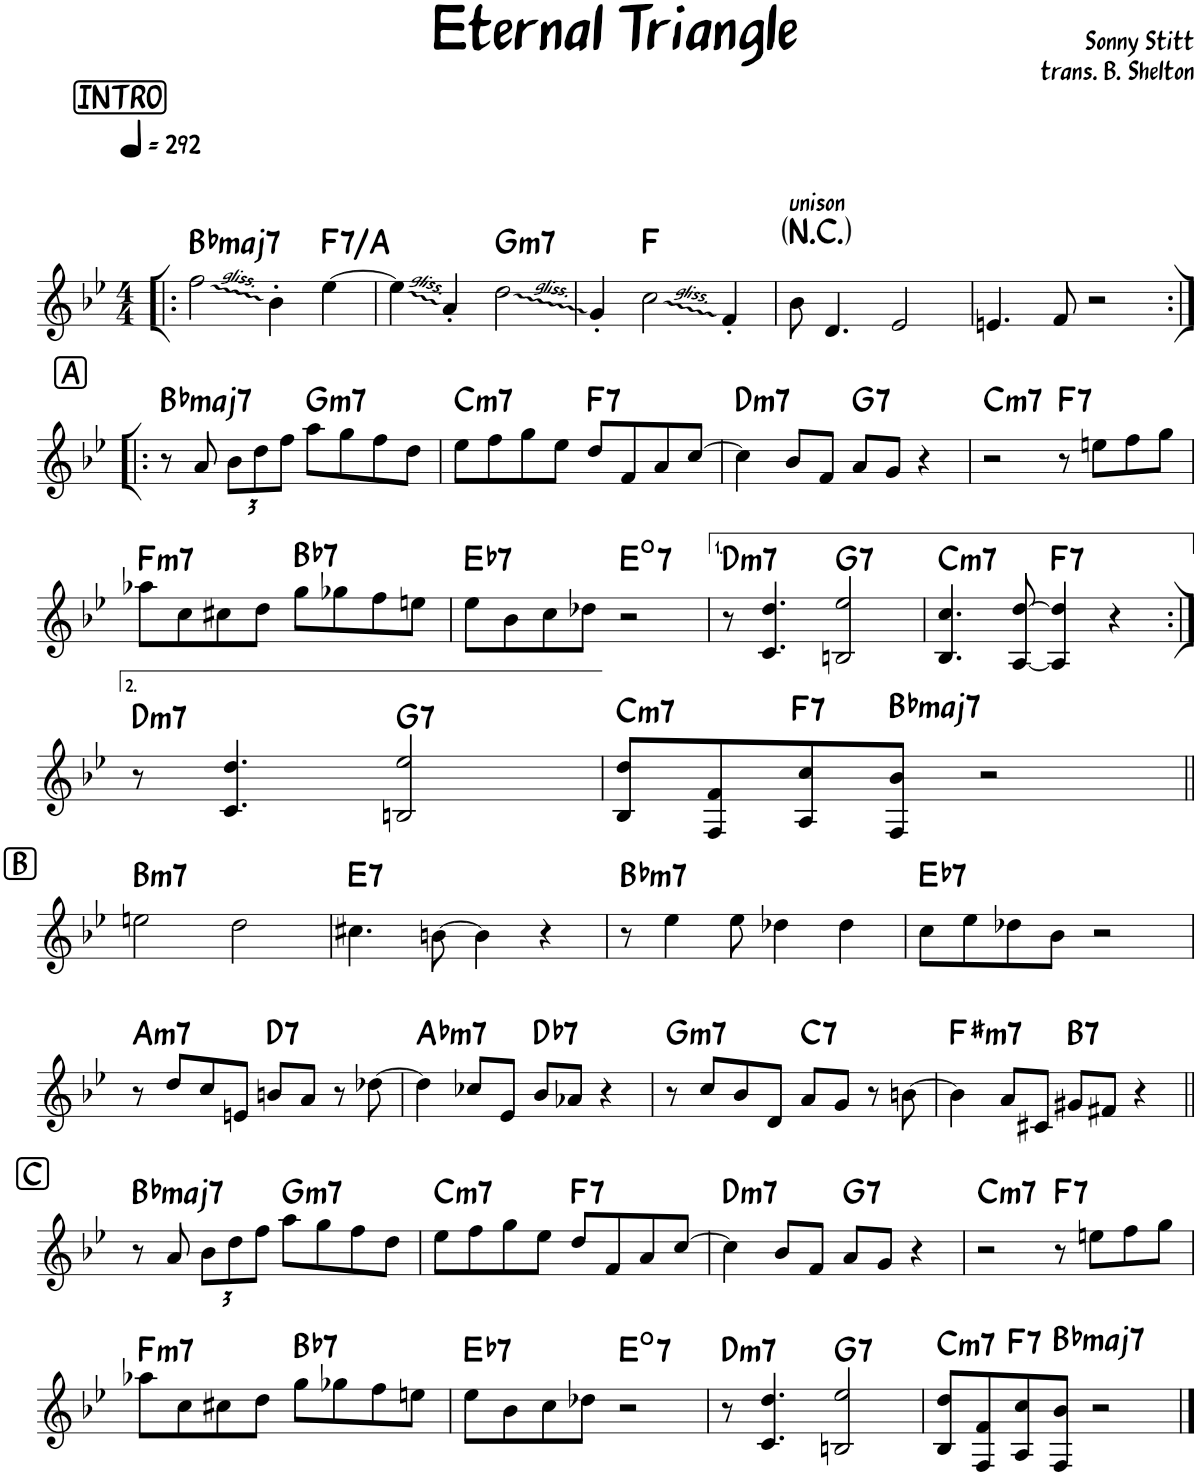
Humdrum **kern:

**kern	**harte
*part1	*part1
*staff1	*
*I"Piano	*
*I'Pno.	*
*clefG2	*
*k[b-e-]	*
*M4/4	*
*MM292	*
!!LO:REH:place=s1:a:rj:fs=14:t=INTRO
=1!|:	=1!|:
!	!LO:H:kt=maj7
2ff\	Bb:maj7
4b-'\	.
!	!LO:H:kt=7
[4ee-\	F:7/3
=2	=2
4ee-\]	.
4a'/	.
!	!LO:H:kt=m7
2dd\	G:min7
=3	=3
4g'/	.
2cc\	F:maj
4f'/	.
=4	=4
!LO:TX:a:t=unison	!LO:H:kt=N.C.
8b-\	N
4.d/	.
2e-/	.
=5	=5
4.en/	.
8f/	.
2r	.
!!LO:LB:g=z
!!LO:REH:place=s1:a:rj:fs=14:t=A
=6:|!|:	=6:|!|:
!	!LO:H:kt=maj7
8r	Bb:maj7
8a/	.
*Xbrackettup	*
12b-\L	.
12dd\	.
12ff\J	.
!	!LO:H:kt=m7
8aa\L	G:min7
8gg\	.
8ff\	.
8dd\J	.
=7	=7
!	!LO:H:kt=m7
8ee-\L	C:min7
8ff\	.
8gg\	.
8ee-\J	.
!	!LO:H:kt=7
8dd/L	F:7
8f/	.
8a/	.
[8cc/J	.
=8	=8
!	!LO:H:kt=m7
4cc\]	D:min7
8b-/L	.
8f/J	.
!	!LO:H:kt=7
8a/L	G:7
8g/J	.
4r	.
=9	=9
!	!LO:H:kt=m7
2r	C:min7
!	!LO:H:kt=7
8r	F:7
8een\L	.
8ff\	.
8gg\J	.
!!LO:LB:g=z
=10	=10
!	!LO:H:kt=m7
8aa-X\L	F:min7
8cc\	.
8cc#X\	.
8dd\J	.
!	!LO:H:kt=7
8gg\L	Bb:7
8gg-X\	.
8ff\	.
8een\J	.
=11	=11
!	!LO:H:kt=7
8ee-\L	Eb:7
8b-\	.
8cc\	.
8dd-X\J	.
!	!LO:H:kt=7
2r	E:dim7
=12	=12
!	!LO:H:kt=m7
8r	D:min7
4.c/ 4.dd/	.
!	!LO:H:kt=7
2Bn/ 2ee-/	G:7
=13	=13
!	!LO:H:kt=m7
4.B-/ 4.cc/	C:min7
[8A/ [8dd/	.
!	!LO:H:kt=7
4A/] 4dd/]	F:7
4r	.
!!LO:LB:g=z
=14:|!	=14:|!
!	!LO:H:kt=m7
8r	D:min7
4.c/ 4.dd/	.
!	!LO:H:kt=7
2Bn/ 2ee-/	G:7
=15	=15
!	!LO:H:kt=m7
8B-/ 8dd/L	C:min7
8F/ 8f/	.
!	!LO:H:kt=7
8A/ 8cc/	F:7
!	!LO:H:kt=maj7
8F/ 8b-/J	Bb:maj7
2r	.
!!LO:LB:g=z
!!LO:REH:place=s1:a:rj:fs=14:t=B
=16||	=16||
!	!LO:H:kt=m7
2een\	B:min7
2dd\	.
=17	=17
!	!LO:H:kt=7
4.cc#X\	E:7
[8bn\	.
4b\]	.
4r	.
=18	=18
!	!LO:H:kt=m7
8r	Bb:min7
4ee-\	.
8ee-\	.
4dd-X\	.
4dd-\	.
=19	=19
!	!LO:H:kt=7
8cc\L	Eb:7
8ee-\	.
8dd-X\	.
8b-\J	.
2r	.
!!LO:LB:g=z
=20	=20
!	!LO:H:kt=m7
8r	A:min7
8dd/L	.
8cc/	.
8en/J	.
!	!LO:H:kt=7
8bn/L	D:7
8a/J	.
8r	.
[8dd-X\	.
=21	=21
!	!LO:H:kt=m7
4dd-\]	Ab:min7
8cc-X/L	.
8e-/J	.
!	!LO:H:kt=7
8b-/L	Db:7
8a-X/J	.
4r	.
=22	=22
!	!LO:H:kt=m7
8r	G:min7
8cc/L	.
8b-/	.
8d/J	.
!	!LO:H:kt=7
8a/L	C:7
8g/J	.
8r	.
[8bn\	.
=23	=23
!	!LO:H:kt=m7
4b\]	F#:min7
8a/L	.
8c#X/J	.
!	!LO:H:kt=7
8g#X/L	B:7
8f#X/J	.
4r	.
!!LO:LB:g=z
!!LO:REH:place=s1:a:rj:fs=14:t=C
=24||	=24||
!	!LO:H:kt=maj7
8r	Bb:maj7
8a/	.
12b-\L	.
12dd\	.
12ff\J	.
!	!LO:H:kt=m7
8aa\L	G:min7
8gg\	.
8ff\	.
8dd\J	.
=25	=25
!	!LO:H:kt=m7
8ee-\L	C:min7
8ff\	.
8gg\	.
8ee-\J	.
!	!LO:H:kt=7
8dd/L	F:7
8f/	.
8a/	.
[8cc/J	.
=26	=26
!	!LO:H:kt=m7
4cc\]	D:min7
8b-/L	.
8f/J	.
!	!LO:H:kt=7
8a/L	G:7
8g/J	.
4r	.
=27	=27
!	!LO:H:kt=m7
2r	C:min7
!	!LO:H:kt=7
8r	F:7
8een\L	.
8ff\	.
8gg\J	.
!!LO:LB:g=z
=28	=28
!	!LO:H:kt=m7
8aa-X\L	F:min7
8cc\	.
8cc#X\	.
8dd\J	.
!	!LO:H:kt=7
8gg\L	Bb:7
8gg-X\	.
8ff\	.
8een\J	.
=29	=29
!	!LO:H:kt=7
8ee-\L	Eb:7
8b-\	.
8cc\	.
8dd-X\J	.
!	!LO:H:kt=7
2r	E:dim7
=30	=30
!	!LO:H:kt=m7
8r	D:min7
4.c/ 4.dd/	.
!	!LO:H:kt=7
2Bn/ 2ee-/	G:7
=31	=31
!	!LO:H:kt=m7
8B-/ 8dd/L	C:min7
8F/ 8f/	.
!	!LO:H:kt=7
8A/ 8cc/	F:7
!	!LO:H:kt=maj7
8F/ 8b-/J	Bb:maj7
2r	.
==	==
*-	*-
